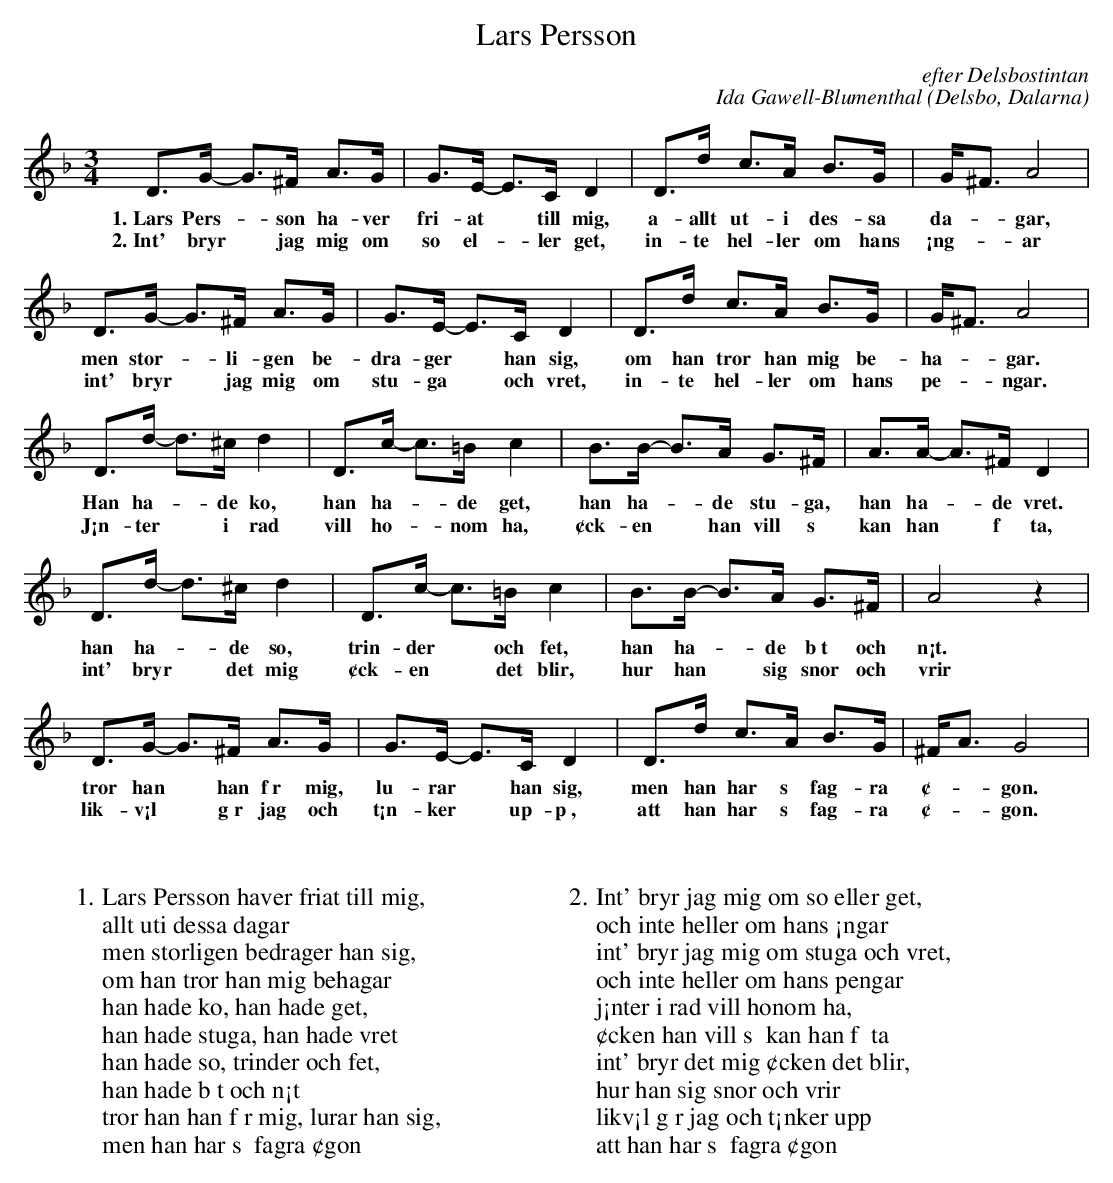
X:1
T:Lars Persson
C:efter Delsbostintan
C:Ida Gawell-Blumenthal
O:Delsbo, Dalarna
M:3/4
K:Gdor
D>G- G>^F A>G | G>E- E>C D2 | D>d c>A B>G | G<^F A4 |
w:1.~Lars Pers-*son ha-ver fri-at *till mig, a-allt ut-i des-sa da-*gar,
w:2.~Int' bryr *jag mig om so el-*ler get, in-te hel-ler om hans ¡ng-*ar
D>G- G>^F A>G | G>E- E>C D2 | D>d c>A B>G | G<^F A4 |
w:men stor-*li-gen be-dra-ger *han sig, om han tror han mig be-ha-*gar.
w:int' bryr *jag mig om stu-ga *och vret, in-te hel-ler om hans pe-*ngar.
D>d- d>^cd2 | D>c- c>=B c2 | B>B- B>A G>^F | A>A- A>^FD2 |
w:Han ha-*de ko, han ha-*de get, han ha-*de stu-ga, han ha-*de vret.
w:J¡n-ter *i rad vill ho-*nom ha, ¢ck-en *han vill s  kan han *f  ta,
D>d- d>^cd2 | D>c- c>=B c2 | B>B- B>A G>^F | A4 z2 |
w:han ha-*de so, trin-der *och fet, han ha-*de b t och n¡t.
w:int' bryr *det mig ¢ck-en *det blir, hur han *sig snor och vrir
D>G- G>^F A>G | G>E- E>C D2 | D>d c>A B>G | ^F<A G4 |
w:tror han *han f r mig, lu-rar *han sig, men han har s  fag-ra ¢-*gon.
w:lik-v¡l *g r jag och t¡n-ker *up-p , att han har s  fag-ra ¢-*gon.
W:
W:
W:1. Lars Persson haver friat till mig,
W:allt uti dessa dagar
W:men storligen bedrager han sig,
W:om han tror han mig behagar
W:han hade ko, han hade get,
W:han hade stuga, han hade vret
W:han hade so, trinder och fet,
W:han hade b t och n¡t
W:tror han han f r mig, lurar han sig,
W:men han har s  fagra ¢gon
W:
W:
W:
W:2. Int' bryr jag mig om so eller get,
W:och inte heller om hans ¡ngar
W:int' bryr jag mig om stuga och vret,
W:och inte heller om hans pengar
W:j¡nter i rad vill honom ha,
W:¢cken han vill s  kan han f  ta
W:int' bryr det mig ¢cken det blir,
W:hur han sig snor och vrir
W:likv¡l g r jag och t¡nker upp
W:att han har s  fagra ¢gon
